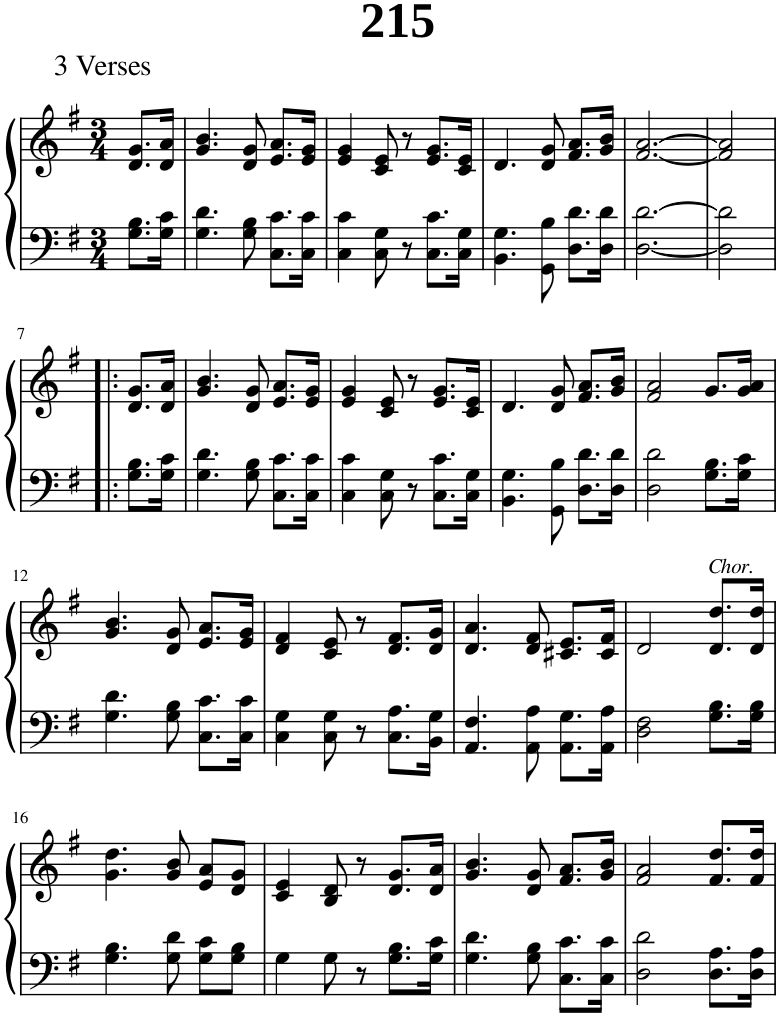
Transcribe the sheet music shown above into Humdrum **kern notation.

**kern	**kern
*part1	*part1
*staff2	*staff1
*I"Piano	*
*I'Pno.	*
*clefF4	*clefG2
*k[f#]	*k[f#]
*M3/4	*M3/4
=1	=1
8.G\ 8.B\L	8.d/ 8.g/L
16G\ 16c\Jk	16d/ 16a/Jk
=2	=2
4.G\ 4.d\	4.g/ 4.b/
8G\ 8B\	8d/ 8g/
8.C\ 8.c\L	8.e/ 8.a/L
16C\ 16c\Jk	16e/ 16g/Jk
=3	=3
4C\ 4c\	4e/ 4g/
8C\ 8G\	8c/ 8e/
8r	8r
8.C\ 8.c\L	8.e/ 8.g/L
16C\ 16G\Jk	16c/ 16e/Jk
=4	=4
4.BB\ 4.G\	4.d/
8GG\ 8B\	8d/ 8g/
8.D\ 8.d\L	8.f#/ 8.a/L
16D\ 16d\Jk	16g/ 16b/Jk
=5	=5
[2.D\ [2.d\	[2.f#/ [2.a/
=6	=6
2D\] 2d\]	2f#/] 2a/]
!!LO:LB:g=z
=7!|:	=7!|:
8.G\ 8.B\L	8.d/ 8.g/L
16G\ 16c\Jk	16d/ 16a/Jk
=8	=8
4.G\ 4.d\	4.g/ 4.b/
8G\ 8B\	8d/ 8g/
8.C\ 8.c\L	8.e/ 8.a/L
16C\ 16c\Jk	16e/ 16g/Jk
=9	=9
4C\ 4c\	4e/ 4g/
8C\ 8G\	8c/ 8e/
8r	8r
8.C\ 8.c\L	8.e/ 8.g/L
16C\ 16G\Jk	16c/ 16e/Jk
=10	=10
4.BB\ 4.G\	4.d/
8GG\ 8B\	8d/ 8g/
8.D\ 8.d\L	8.f#/ 8.a/L
16D\ 16d\Jk	16g/ 16b/Jk
=11	=11
2D\ 2d\	2f#/ 2a/
8.G\ 8.B\L	8.g/L
16G\ 16c\Jk	16g/ 16a/Jk
!!LO:LB:g=z
=12	=12
4.G\ 4.d\	4.g/ 4.b/
8G\ 8B\	8d/ 8g/
8.C\ 8.c\L	8.e/ 8.a/L
16C\ 16c\Jk	16e/ 16g/Jk
=13	=13
4C\ 4G\	4d/ 4f#/
8C\ 8G\	8c/ 8e/
8r	8r
8.C\ 8.A\L	8.d/ 8.f#/L
16BB\ 16G\Jk	16d/ 16g/Jk
=14	=14
4.AA/ 4.F#/	4.d/ 4.a/
8AA\ 8A\	8d/ 8f#/
8.AA\ 8.G\L	8.c#X/ 8.e/L
16AA\ 16A\Jk	16c#/ 16f#/Jk
=15	=15
2D\ 2F#\	2d/
!	!LO:TX:a:i:t=Chor.
8.G\ 8.B\L	8.d/ 8.dd/L
16G\ 16B\Jk	16d/ 16dd/Jk
!!LO:LB:g=z
=16	=16
4.G\ 4.B\	4.g\ 4.dd\
8G\ 8d\	8g/ 8b/
8G\ 8c\L	8e/ 8a/L
8G\ 8B\J	8d/ 8g/J
=17	=17
4G\	4c/ 4e/
8G\	8B/ 8d/
8r	8r
8.G\ 8.B\L	8.d/ 8.g/L
16G\ 16c\Jk	16d/ 16a/Jk
=18	=18
4.G\ 4.d\	4.g/ 4.b/
8G\ 8B\	8d/ 8g/
8.C\ 8.c\L	8.f#/ 8.a/L
16C\ 16c\Jk	16g/ 16b/Jk
=19	=19
2D\ 2d\	2f#/ 2a/
8.D\ 8.A\L	8.f#/ 8.dd/L
16D\ 16A\Jk	16f#/ 16dd/Jk
=	=
*-	*-
